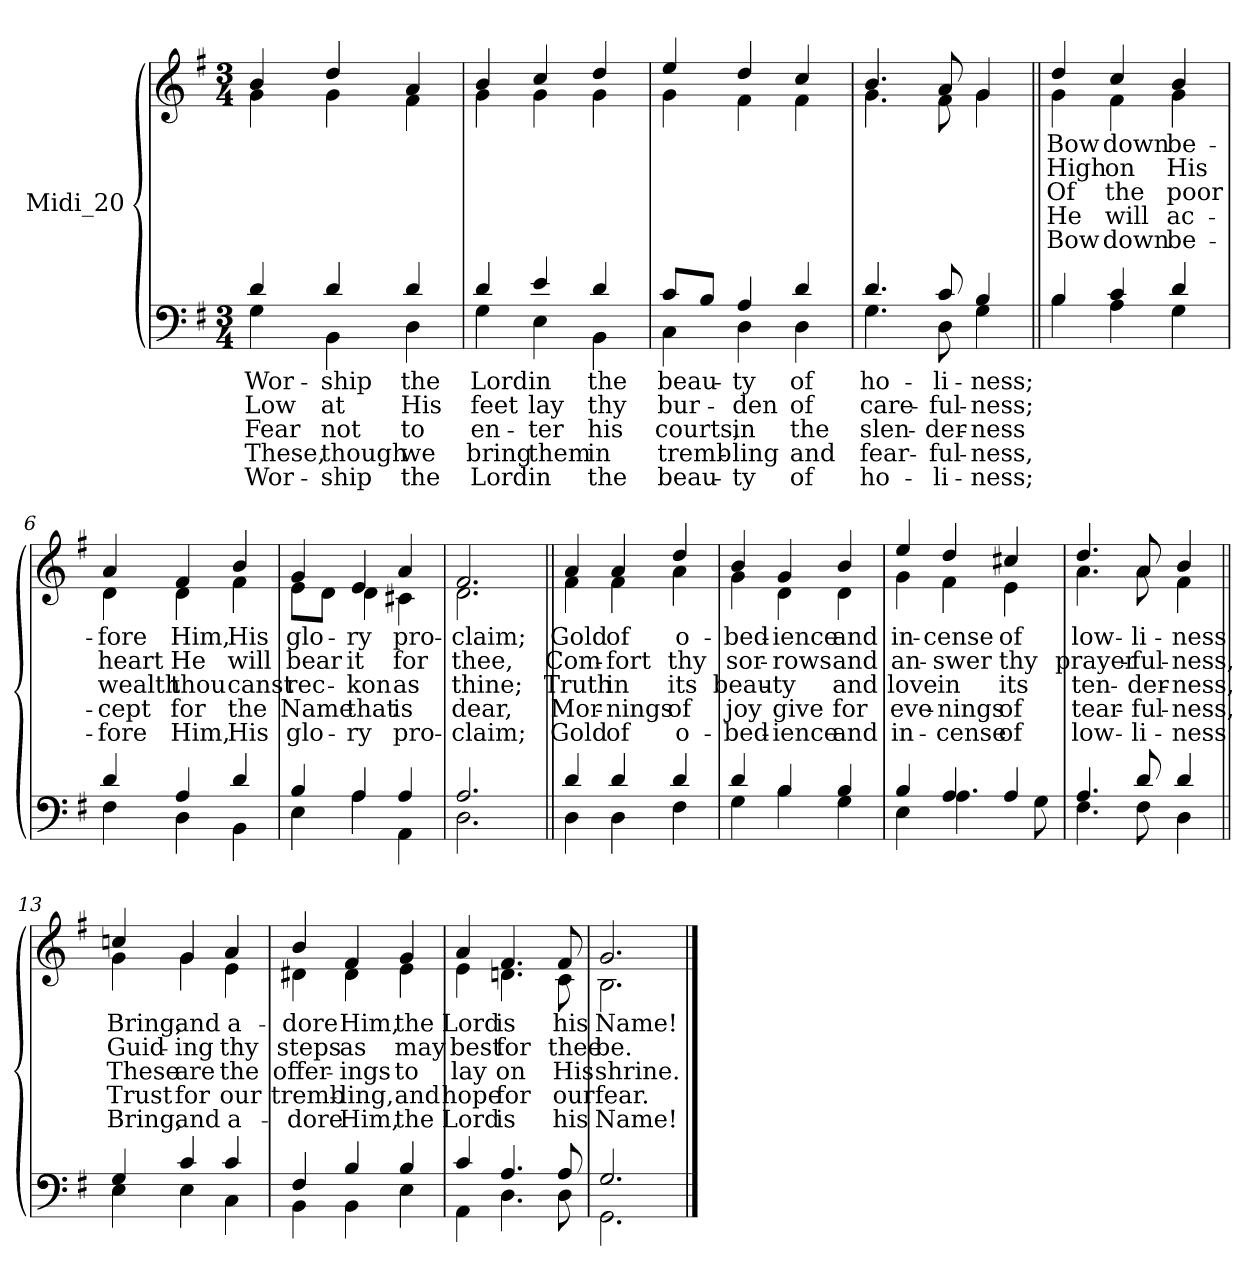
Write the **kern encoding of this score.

**kern	**text	**text	**text	**text	**text	**kern	**text	**text	**text	**text	**text
*part2	*part2	*part2	*part2	*part2	*part2	*part1	*part1	*part1	*part1	*part1	*part1
*staff2	*staff2	*staff2	*staff2	*staff2	*staff2	*staff1	*staff1	*staff1	*staff1	*staff1	*staff1
*I"Midi_20	*	*	*	*	*	*I"Midi_20	*	*	*	*	*
*clefF4	*	*	*	*	*	*clefG2	*	*	*	*	*
*k[f#]	*	*	*	*	*	*k[f#]	*	*	*	*	*
*G:	*	*	*	*	*	*G:	*	*	*	*	*
*M3/4	*	*	*	*	*	*M3/4	*	*	*	*	*
=1	=1	=1	=1	=1	=1	=1	=1	=1	=1	=1	=1
!	!	!	!	!	!	!LO:TX:a:t=Moredun (12 10 12 10)	!	!	!	!	!
!	!	!	!	!	!	!LO:TX:a:cj:t=Henry Smart\n(1813-1879)	!	!	!	!	!
!	!	!	!	!	!	!LO:TX:a:cj:t=John S. B. Monsell\n(1818-75)	!	!	!	!	!
!	!	!	!	!	!	!LO:TX:a:cj:t=Worship the Lord in the beauty of holiness	!	!	!	!	!
!	!LO:LY:a	!LO:LY:a	!LO:LY:a	!LO:LY:a	!LO:LY:a	!	!	!	!	!	!
*^	*	*	*	*	*	*^	*	*	*	*	*
4d/	4G\	Wor-	-Low	Fear	These,	Wor-	4b/	4g\	.	.	.	.	.
!	!	!LO:LY:a	!LO:LY:a	!LO:LY:a	!LO:LY:a	!LO:LY:a	!	!	!	!	!	!	!
4d/	4BB\	-ship	at	not	though	ship	4dd/	4g\	.	.	.	.	.
!	!	!LO:LY:a	!LO:LY:a	!LO:LY:a	!LO:LY:a	!LO:LY:a	!	!	!	!	!	!	!
4d/	4D\	the	His	to	we	the	4a/	4f#\	.	.	.	.	.
=2	=2	=2	=2	=2	=2	=2	=2	=2	=2	=2	=2	=2	=2
!	!	!LO:LY:a	!LO:LY:a	!LO:LY:a	!LO:LY:a	!LO:LY:a	!	!	!	!	!	!	!
4d/	4G\	Lord	feet	en-	-bring	Lord	4b/	4g\	.	.	.	.	.
!	!	!LO:LY:a	!LO:LY:a	!LO:LY:a	!LO:LY:a	!LO:LY:a	!	!	!	!	!	!	!
4e/	4E\	in	lay	ter	them	in	4cc/	4g\	.	.	.	.	.
!	!	!LO:LY:a	!LO:LY:a	!LO:LY:a	!LO:LY:a	!LO:LY:a	!	!	!	!	!	!	!
4d/	4BB\	the	thy	his	in	the	4dd/	4g\	.	.	.	.	.
=3	=3	=3	=3	=3	=3	=3	=3	=3	=3	=3	=3	=3	=3
!	!	!LO:LY:a	!LO:LY:a	!LO:LY:a	!LO:LY:a	!LO:LY:a	!	!	!	!	!	!	!
8c/L	4C\	beau-	bur-	courts,	tremb-	beau-	4ee/	4g\	.	.	.	.	.
8B/J	.	.	.	.	.	.	.	.	.	.	.	.	.
!	!	!LO:LY:a	!LO:LY:a	!LO:LY:a	!LO:LY:a	!LO:LY:a	!	!	!	!	!	!	!
4A/	4D\	ty	den	in	ling	ty	4dd/	4f#\	.	.	.	.	.
!	!	!LO:LY:a	!LO:LY:a	!LO:LY:a	!LO:LY:a	!LO:LY:a	!	!	!	!	!	!	!
4d/	4D\	of	of	the	and	of	4cc/	4f#\	.	.	.	.	.
=4	=4	=4	=4	=4	=4	=4	=4	=4	=4	=4	=4	=4	=4
!	!	!LO:LY:a	!LO:LY:a	!LO:LY:a	!LO:LY:a	!LO:LY:a	!	!	!	!	!	!	!
4.d/	4.G\	ho-	-care-	-slen-	-fear-	-ho-	4.b/	4.g\	.	.	.	.	.
!	!	!LO:LY:a	!LO:LY:a	!LO:LY:a	!LO:LY:a	!LO:LY:a	!	!	!	!	!	!	!
8c/	8D\	-li-	-ful-	-der-	-ful-	-li-	8a/	8f#\	.	.	.	.	.
!	!	!LO:LY:a	!LO:LY:a	!LO:LY:a	!LO:LY:a	!LO:LY:a	!	!	!	!	!	!	!
4B/	4G\	-ness;	ness;	ness	ness,	ness;	4g/	4g\	.	.	.	.	.
=5||	=5||	=5||	=5||	=5||	=5||	=5||	=5||	=5||	=5||	=5||	=5||	=5||	=5||
!	!	!	!	!	!	!	!	!	!LO:LY:b	!LO:LY:b	!LO:LY:b	!LO:LY:b	!LO:LY:b
4B/	4B\	.	.	.	.	.	4dd/	4g\	Bow	High	Of	He	Bow
!	!	!	!	!	!	!	!	!	!LO:LY:b	!LO:LY:b	!LO:LY:b	!LO:LY:b	!LO:LY:b
4c/	4A\	.	.	.	.	.	4cc/	4f#\	down	on	the	will	down
!	!	!	!	!	!	!	!	!	!LO:LY:b	!LO:LY:b	!LO:LY:b	!LO:LY:b	!LO:LY:b
4d/	4G\	.	.	.	.	.	4b/	4g\	be-	-His	poor	ac-	-be-
!!LO:LB:g=z	!!
=6	=6	=6	=6	=6	=6	=6	=6	=6	=6	=6	=6	=6	=6
!	!	!	!	!	!	!	!	!	!LO:LY:b	!LO:LY:b	!LO:LY:b	!LO:LY:b	!LO:LY:b
4d/	4F#\	.	.	.	.	.	4a/	4d\	-fore	heart	wealth	cept	fore
!	!	!	!	!	!	!	!	!	!LO:LY:b	!LO:LY:b	!LO:LY:b	!LO:LY:b	!LO:LY:b
4A/	4D\	.	.	.	.	.	4f#/	4d\	Him,	He	thou	for	Him,
!	!	!	!	!	!	!	!	!	!LO:LY:b	!LO:LY:b	!LO:LY:b	!LO:LY:b	!LO:LY:b
4d/	4BB\	.	.	.	.	.	4b/	4f#\	His	will	canst	the	His
=7	=7	=7	=7	=7	=7	=7	=7	=7	=7	=7	=7	=7	=7
!	!	!	!	!	!	!	!	!	!LO:LY:b	!LO:LY:b	!LO:LY:b	!LO:LY:b	!LO:LY:b
4B/	4E\	.	.	.	.	.	4g/	8e\L	glo-	bear	rec-	Name	glo-
.	.	.	.	.	.	.	.	8d\J	.	.	.	.	.
!	!	!	!	!	!	!	!	!	!LO:LY:b	!LO:LY:b	!LO:LY:b	!LO:LY:b	!LO:LY:b
4A/	4A\	.	.	.	.	.	4e/	4d\	ry	it	kon	that	ry
!	!	!	!	!	!	!	!	!	!LO:LY:b	!LO:LY:b	!LO:LY:b	!LO:LY:b	!LO:LY:b
4A/	4AA\	.	.	.	.	.	4a/	4c#X\	pro-	-for	as	is	pro-
=8	=8	=8	=8	=8	=8	=8	=8	=8	=8	=8	=8	=8	=8
!	!	!	!	!	!	!	!	!	!LO:LY:b	!LO:LY:b	!LO:LY:b	!LO:LY:b	!LO:LY:b
2.A/	2.D\	.	.	.	.	.	2.f#/	2.d\	-claim;	thee,	thine;	dear,	claim;
=9||	=9||	=9||	=9||	=9||	=9||	=9||	=9||	=9||	=9||	=9||	=9||	=9||	=9||
!	!	!	!	!	!	!	!	!	!LO:LY:b	!LO:LY:b	!LO:LY:b	!LO:LY:b	!LO:LY:b
4d/	4D\	.	.	.	.	.	4a/	4f#\	Gold	Com-	-Truth	Mor-	-Gold
!	!	!	!	!	!	!	!	!	!LO:LY:b	!LO:LY:b	!LO:LY:b	!LO:LY:b	!LO:LY:b
4d/	4D\	.	.	.	.	.	4a/	4f#\	of	fort	in	nings	of
!	!	!	!	!	!	!	!	!	!LO:LY:b	!LO:LY:b	!LO:LY:b	!LO:LY:b	!LO:LY:b
4d/	4F#\	.	.	.	.	.	4dd/	4a\	o-	-thy	its	of	o-
=10	=10	=10	=10	=10	=10	=10	=10	=10	=10	=10	=10	=10	=10
!	!	!	!	!	!	!	!	!	!LO:LY:b	!LO:LY:b	!LO:LY:b	!LO:LY:b	!LO:LY:b
4d/	4G\	.	.	.	.	.	4b/	4g\	-bed-	-sor-	-beau-	-joy	bed-
!	!	!	!	!	!	!	!	!	!LO:LY:b	!LO:LY:b	!LO:LY:b	!LO:LY:b	!LO:LY:b
4B/	4B\	.	.	.	.	.	4g/	4d\	-ience	rows	ty	give	ience
!	!	!	!	!	!	!	!	!	!LO:LY:b	!LO:LY:b	!LO:LY:b	!LO:LY:b	!LO:LY:b
4B/	4G\	.	.	.	.	.	4b/	4d\	and	and	and	for	and
=11	=11	=11	=11	=11	=11	=11	=11	=11	=11	=11	=11	=11	=11
!	!	!	!	!	!	!	!	!	!LO:LY:b	!LO:LY:b	!LO:LY:b	!LO:LY:b	!LO:LY:b
4B/	4E\	.	.	.	.	.	4ee/	4g\	in-	-an-	-love	eve-	-in-
!	!	!	!	!	!	!	!	!	!LO:LY:b	!LO:LY:b	!LO:LY:b	!LO:LY:b	!LO:LY:b
4A/	4.A\	.	.	.	.	.	4dd/	4f#\	-cense	swer	in	nings	cense
!	!	!	!	!	!	!	!	!	!LO:LY:b	!LO:LY:b	!LO:LY:b	!LO:LY:b	!LO:LY:b
4A/	.	.	.	.	.	.	4cc#X/	4e\	of	thy	its	of	of
.	8G\	.	.	.	.	.	.	.	.	.	.	.	.
!!LO:LB:g=z	!!
=12	=12	=12	=12	=12	=12	=12	=12	=12	=12	=12	=12	=12	=12
!	!	!	!	!	!	!	!	!	!LO:LY:b	!LO:LY:b	!LO:LY:b	!LO:LY:b	!LO:LY:b
4.A/	4.F#\	.	.	.	.	.	4.dd/	4.a\	low-	-prayer-	-ten-	-tear-	-low-
!	!	!	!	!	!	!	!	!	!LO:LY:b	!LO:LY:b	!LO:LY:b	!LO:LY:b	!LO:LY:b
8d/	8F#\	.	.	.	.	.	8a/	8a\	-li-	-ful-	-der-	-ful-	-li-
!	!	!	!	!	!	!	!	!	!LO:LY:b	!LO:LY:b	!LO:LY:b	!LO:LY:b	!LO:LY:b
4d/	4D\	.	.	.	.	.	4b/	4f#\	-ness	ness,	ness,	ness,	ness
=13||	=13||	=13||	=13||	=13||	=13||	=13||	=13||	=13||	=13||	=13||	=13||	=13||	=13||
!	!	!	!	!	!	!	!	!	!LO:LY:b	!LO:LY:b	!LO:LY:b	!LO:LY:b	!LO:LY:b
4G/	4E\	.	.	.	.	.	4ccn/	4g\	Bring,	Guid-	-These	Trust	Bring,
!	!	!	!	!	!	!	!	!	!LO:LY:b	!LO:LY:b	!LO:LY:b	!LO:LY:b	!LO:LY:b
4c/	4E\	.	.	.	.	.	4g/	4g\	and	ing	are	for	and
!	!	!	!	!	!	!	!	!	!LO:LY:b	!LO:LY:b	!LO:LY:b	!LO:LY:b	!LO:LY:b
4c/	4C\	.	.	.	.	.	4a/	4e\	a-	-thy	the	our	a-
=14	=14	=14	=14	=14	=14	=14	=14	=14	=14	=14	=14	=14	=14
!	!	!	!	!	!	!	!	!	!LO:LY:b	!LO:LY:b	!LO:LY:b	!LO:LY:b	!LO:LY:b
4F#/	4BB\	.	.	.	.	.	4b/	4d#X\	-dore	steps	offer-	-tremb-	-dore
!	!	!	!	!	!	!	!	!	!LO:LY:b	!LO:LY:b	!LO:LY:b	!LO:LY:b	!LO:LY:b
4B/	4BB\	.	.	.	.	.	4f#/	4d#\	Him,	as	ings	ling,	Him,
!	!	!	!	!	!	!	!	!	!LO:LY:b	!LO:LY:b	!LO:LY:b	!LO:LY:b	!LO:LY:b
4B/	4E\	.	.	.	.	.	4g/	4e\	the	may	to	and	the
=15	=15	=15	=15	=15	=15	=15	=15	=15	=15	=15	=15	=15	=15
!	!	!	!	!	!	!	!	!	!LO:LY:b	!LO:LY:b	!LO:LY:b	!LO:LY:b	!LO:LY:b
4c/	4AA\	.	.	.	.	.	4a/	4e\	Lord	best	lay	hope	Lord
!	!	!	!	!	!	!	!	!	!LO:LY:b	!LO:LY:b	!LO:LY:b	!LO:LY:b	!LO:LY:b
4.A/	4.D\	.	.	.	.	.	4.f#/	4.dn\	is	for	on	for	is
!	!	!	!	!	!	!	!	!	!LO:LY:b	!LO:LY:b	!LO:LY:b	!LO:LY:b	!LO:LY:b
8A/	8D\	.	.	.	.	.	8f#/	8c\	his	thee	His	our	his
=16	=16	=16	=16	=16	=16	=16	=16	=16	=16	=16	=16	=16	=16
!	!	!	!	!	!	!	!	!	!LO:LY:b	!LO:LY:b	!LO:LY:b	!LO:LY:b	!LO:LY:b
2.G/	2.GG\	.	.	.	.	.	2.g/	2.B\	Name!	be.	shrine.	fear.	Name!
*v	*v	*	*	*	*	*	*	*	*	*	*	*	*
*	*	*	*	*	*	*v	*v	*	*	*	*	*
==	==	==	==	==	==	==	==	==	==	==	==
*-	*-	*-	*-	*-	*-	*-	*-	*-	*-	*-	*-
